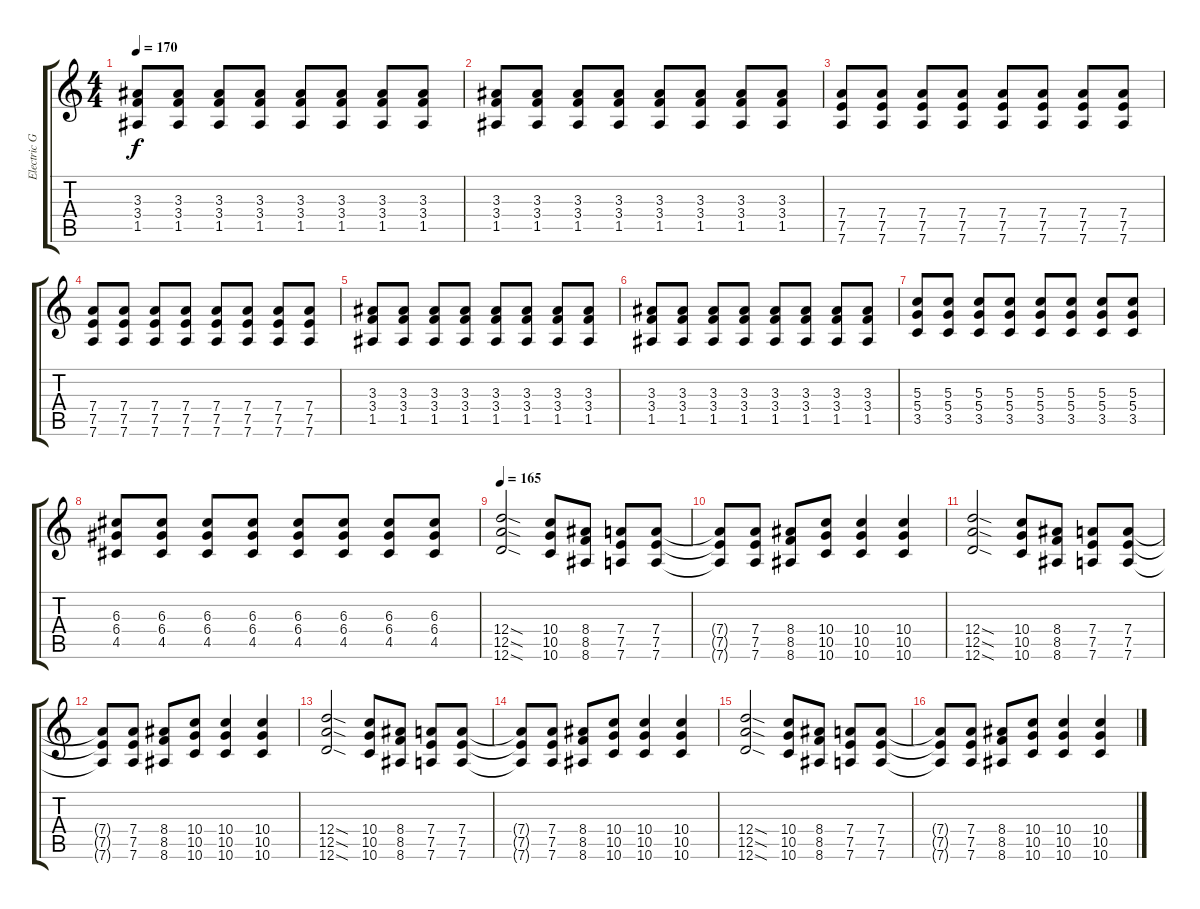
\track ("Electric Guitar" "Electric G") {instrument distortionguitar}
\staff {score tabs}
\tuning (E4 B3 G3 D3 A2 D2) {hide}
\ts (4 4)
\tempo 170
\clef g2
\ks c
(3.3 3.4 1.5).8{dy f} (3.3 3.4 1.5).8 (3.3 3.4 1.5).8 (3.3 3.4 1.5).8 (3.3 3.4 1.5).8 (3.3 3.4 1.5).8 (3.3 3.4 1.5).8 (3.3 3.4 1.5).8 |
(3.3 3.4 1.5).8 (3.3 3.4 1.5).8 (3.3 3.4 1.5).8 (3.3 3.4 1.5).8 (3.3 3.4 1.5).8 (3.3 3.4 1.5).8 (3.3 3.4 1.5).8 (3.3 3.4 1.5).8 |
(7.4 7.5 7.6).8 (7.4 7.5 7.6).8 (7.4 7.5 7.6).8 (7.4 7.5 7.6).8 (7.4 7.5 7.6).8 (7.4 7.5 7.6).8 (7.4 7.5 7.6).8 (7.4 7.5 7.6).8 |
(7.4 7.5 7.6).8 (7.4 7.5 7.6).8 (7.4 7.5 7.6).8 (7.4 7.5 7.6).8 (7.4 7.5 7.6).8 (7.4 7.5 7.6).8 (7.4 7.5 7.6).8 (7.4 7.5 7.6).8 |
(3.3 3.4 1.5).8 (3.3 3.4 1.5).8 (3.3 3.4 1.5).8 (3.3 3.4 1.5).8 (3.3 3.4 1.5).8 (3.3 3.4 1.5).8 (3.3 3.4 1.5).8 (3.3 3.4 1.5).8 |
(3.3 3.4 1.5).8 (3.3 3.4 1.5).8 (3.3 3.4 1.5).8 (3.3 3.4 1.5).8 (3.3 3.4 1.5).8 (3.3 3.4 1.5).8 (3.3 3.4 1.5).8 (3.3 3.4 1.5).8 |
(5.3 5.4 3.5).8 (5.3 5.4 3.5).8 (5.3 5.4 3.5).8 (5.3 5.4 3.5).8 (5.3 5.4 3.5).8 (5.3 5.4 3.5).8 (5.3 5.4 3.5).8 (5.3 5.4 3.5).8 |
(6.3 6.4 4.5).8 (6.3 6.4 4.5).8 (6.3 6.4 4.5).8 (6.3 6.4 4.5).8 (6.3 6.4 4.5).8 (6.3 6.4 4.5).8 (6.3 6.4 4.5).8 (6.3 6.4 4.5).8 |
\tempo 165
(12.4{sod} 12.5{sod} 12.6{sod}).2 (10.4 10.5 10.6).8 (8.4 8.5 8.6).8 (7.4 7.5 7.6).8 (7.4 7.5 7.6).8 |
(7.4{t} 7.5{t} 7.6{t}).8 (7.4 7.5 7.6).8 (8.4 8.5 8.6).8 (10.4 10.5 10.6).8 (10.4 10.5 10.6).4 (10.4 10.5 10.6).4 |
(12.4{sod} 12.5{sod} 12.6{sod}).2 (10.4 10.5 10.6).8 (8.4 8.5 8.6).8 (7.4 7.5 7.6).8 (7.4 7.5 7.6).8 |
(7.4{t} 7.5{t} 7.6{t}).8 (7.4 7.5 7.6).8 (8.4 8.5 8.6).8 (10.4 10.5 10.6).8 (10.4 10.5 10.6).4 (10.4 10.5 10.6).4 |
(12.4{sod} 12.5{sod} 12.6{sod}).2 (10.4 10.5 10.6).8 (8.4 8.5 8.6).8 (7.4 7.5 7.6).8 (7.4 7.5 7.6).8 |
(7.4{t} 7.5{t} 7.6{t}).8 (7.4 7.5 7.6).8 (8.4 8.5 8.6).8 (10.4 10.5 10.6).8 (10.4 10.5 10.6).4 (10.4 10.5 10.6).4 |
(12.4{sod} 12.5{sod} 12.6{sod}).2 (10.4 10.5 10.6).8 (8.4 8.5 8.6).8 (7.4 7.5 7.6).8 (7.4 7.5 7.6).8 |
(7.4{t} 7.5{t} 7.6{t}).8 (7.4 7.5 7.6).8 (8.4 8.5 8.6).8 (10.4 10.5 10.6).8 (10.4 10.5 10.6).4 (10.4 10.5 10.6).4
